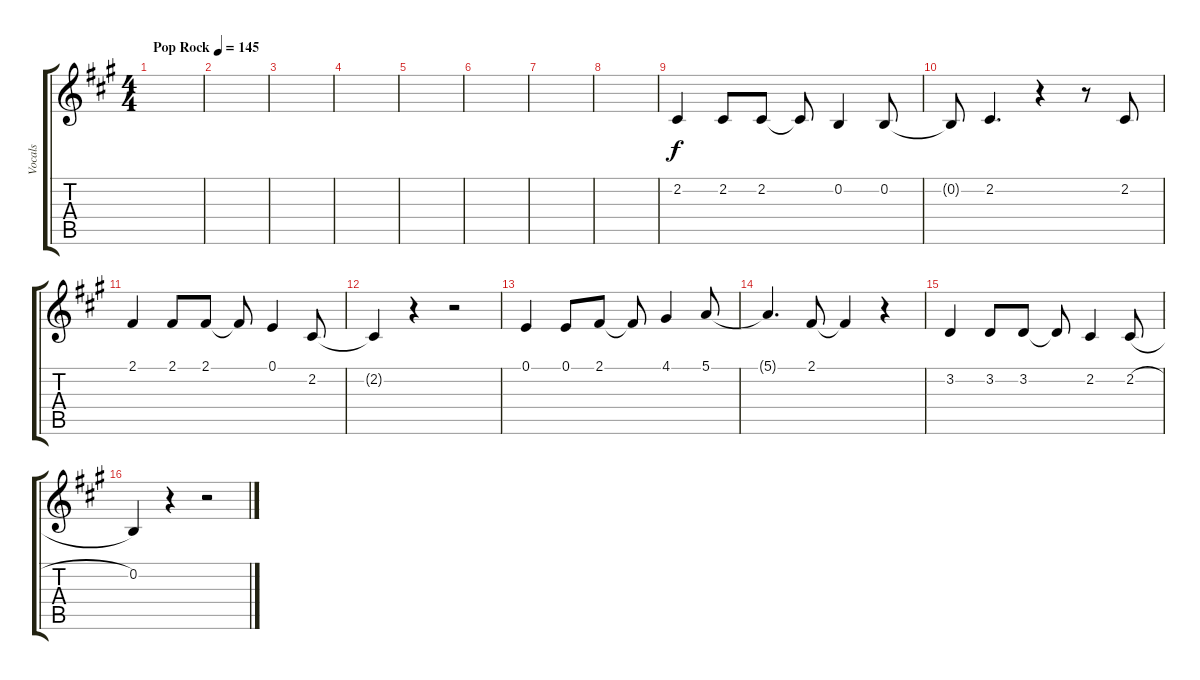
\track ("Vocals" "Vocals") {instrument altosax}
\staff {score tabs}
\tuning (E4 B3 G3 D3 A2 E2) {hide}
\ts (4 4)
\tempo (145 "Pop Rock")
\clef g2
\ks a
|
|
|
|
|
|
|
|
2.2.4 2.2.8 2.2.8 2.2{t}.8 0.2.4 0.2.8 |
0.2{t}.8 2.2.4{d} r.4 r.8 2.2.8 |
2.1.4 2.1.8 2.1.8 2.1{t}.8 0.1.4 2.2.8 |
2.2{t}.4 r.4 r.2 |
0.1.4 0.1.8 2.1.8 2.1{t}.8 4.1.4 5.1.8 |
5.1{t}.4{d} 2.1.8 2.1{t}.4 r.4 |
3.2.4 3.2.8 3.2.8 3.2{t}.8 2.2.4 2.2{h}.8 |
0.2.4 r.4 r.2
